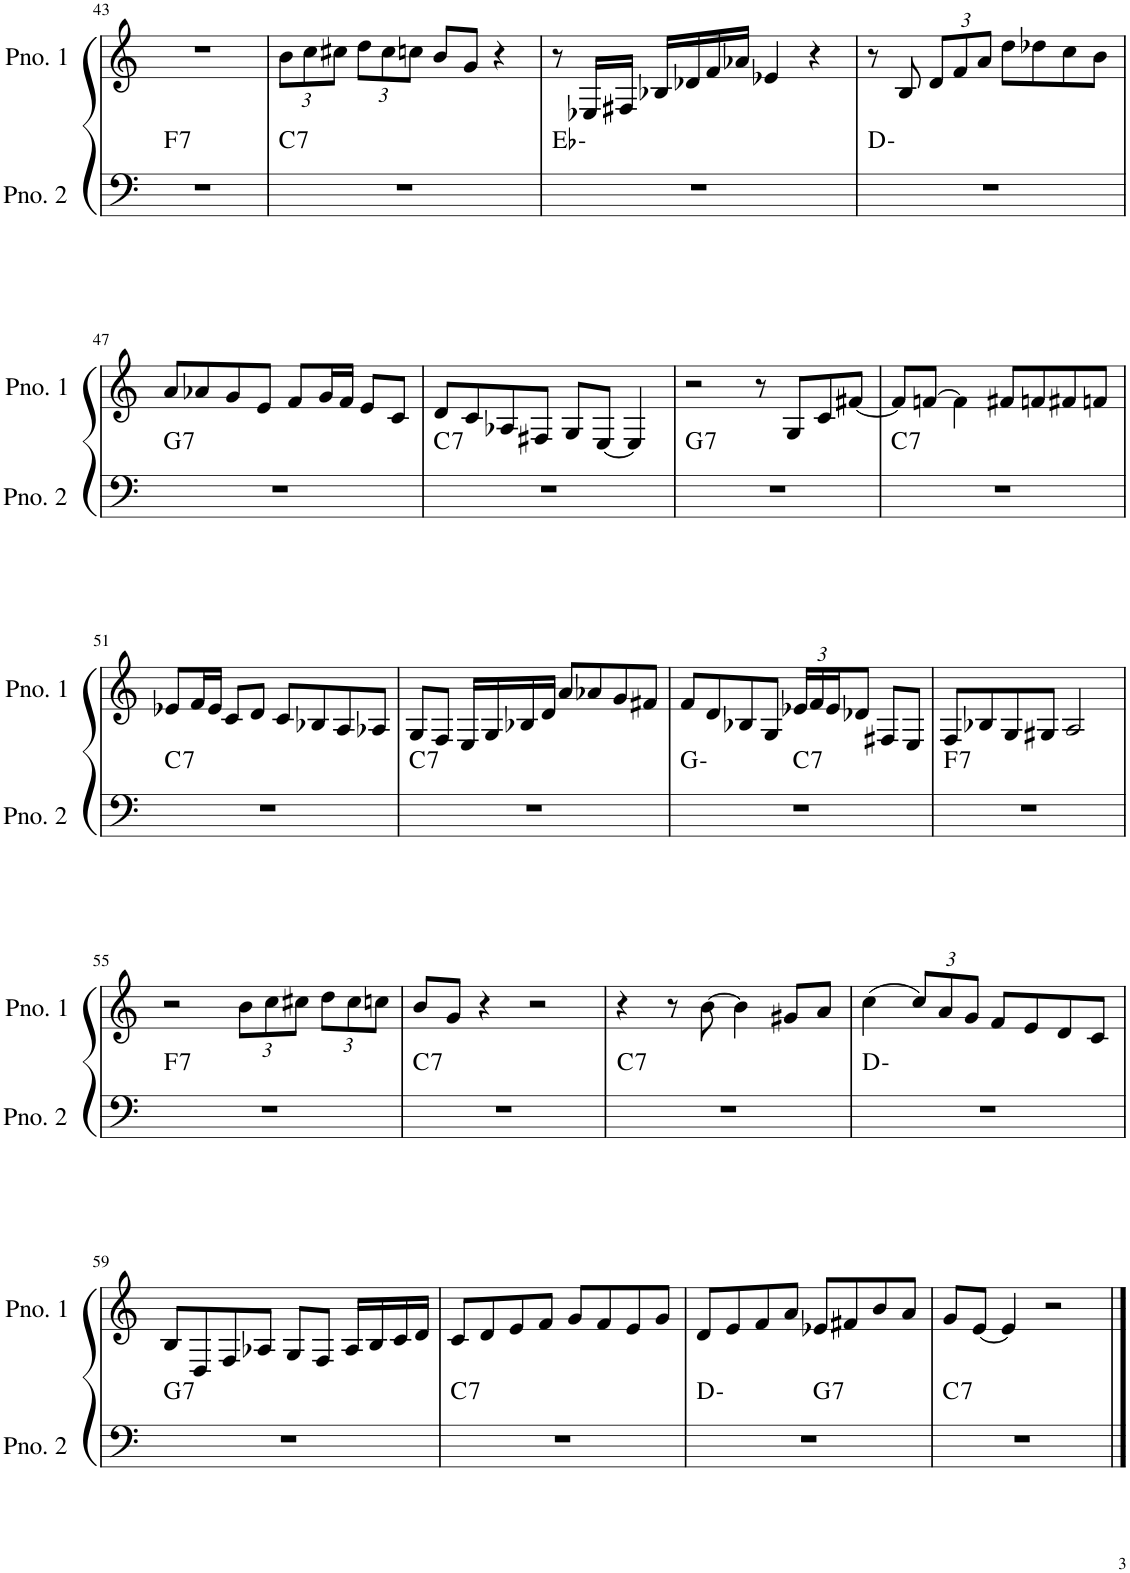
**kern	**harte	**kern
*part2	*part2	*part1
*staff2	*	*staff1
*I"ピアノ 2	*	*I"ピアノ 1
!!LO:PB:g=z
*clefF4	*	*clefG2
*k[]	*	*k[]
*M4/4	*	*M4/4
=43	=43	=43
!	!LO:H:kt=7	!
1r	F:7	1r
=44	=44	=44
*	*	*Xbrackettup
!	!LO:H:kt=7	!
1r	C:7	12b\L
.	.	12cc\
.	.	12cc#X\J
.	.	12dd\L
.	.	12cc#\
.	.	12ccn\J
.	.	8b/L
.	.	8g/J
.	.	4r
=45	=45	=45
1r	Eb:min	8r
.	.	16E-X/LL
.	.	16F#X/JJ
.	.	16B-X/LL
.	.	16d-X/
.	.	16f/
.	.	16a-X/JJ
.	.	4e-X/
.	.	4r
=46	=46	=46
1r	D:min	8r
.	.	8B/
.	.	12d/L
.	.	12f/
.	.	12a/J
.	.	8dd\L
.	.	8dd-X\
.	.	8cc\
.	.	8b\J
!!LO:LB:g=z
=47	=47	=47
!	!LO:H:kt=7	!
1r	G:7	8a/L
.	.	8a-X/
.	.	8g/
.	.	8e/J
.	.	8f/L
.	.	16g/L
.	.	16f/JJ
.	.	8e/L
.	.	8c/J
=48	=48	=48
!	!LO:H:kt=7	!
1r	C:7	8d/L
.	.	8c/
.	.	8A-X/
.	.	8F#X/J
.	.	8G/L
.	.	[8E/J
.	.	4E/]
=49	=49	=49
!	!LO:H:kt=7	!
1r	G:7	2r
.	.	8r
.	.	8G/L
.	.	8c/
.	.	[8f#X/J
=50	=50	=50
!	!LO:H:kt=7	!
1r	C:7	8f#/L]
.	.	[8fn/J
.	.	4f\]
.	.	8f#X/L
.	.	8fn/
.	.	8f#X/
.	.	8fn/J
!!LO:LB:g=z
=51	=51	=51
!	!LO:H:kt=7	!
1r	C:7	8e-X/L
.	.	16f/L
.	.	16e-/JJ
.	.	8c/L
.	.	8d/J
.	.	8c/L
.	.	8B-X/
.	.	8A/
.	.	8A-X/J
=52	=52	=52
!	!LO:H:kt=7	!
1r	C:7	8G/L
.	.	8F/J
.	.	16E/LL
.	.	16G/
.	.	16B-X/
.	.	16d/JJ
.	.	8a/L
.	.	8a-X/
.	.	8g/
.	.	8f#X/J
=53	=53	=53
*^	*	*
1r	2ryy	G:min	8f/L
.	.	.	8d/
.	.	.	8B-X/
.	.	.	8G/J
!	!	!LO:H:kt=7	!
.	2ryy	C:7	24e-X/LL
.	.	.	24f/
.	.	.	24e-/J
.	.	.	8d-X/J
.	.	.	8F#X/L
.	.	.	8E/J
=54	=54	=54	=54
!	!	!LO:H:kt=7	!
*v	*v	*	*
1r	F:7	8F/L
.	.	8B-X/
.	.	8G/
.	.	8G#X/J
.	.	2A/
!!LO:LB:g=z
=55	=55	=55
!	!LO:H:kt=7	!
1r	F:7	2r
.	.	12b\L
.	.	12cc\
.	.	12cc#X\J
.	.	12dd\L
.	.	12cc#\
.	.	12ccn\J
=56	=56	=56
!	!LO:H:kt=7	!
1r	C:7	8b/L
.	.	8g/J
.	.	4r
.	.	2r
=57	=57	=57
!	!LO:H:kt=7	!
1r	C:7	4r
.	.	8r
.	.	[8b\
.	.	4b\]
.	.	8g#X/L
.	.	8a/J
=58	=58	=58
1r	D:min	(4cc\
.	.	12cc/L)
.	.	12a/
.	.	12g/J
.	.	8f/L
.	.	8e/
.	.	8d/
.	.	8c/J
!!LO:LB:g=z
=59	=59	=59
!	!LO:H:kt=7	!
1r	G:7	8B/L
.	.	8D/
.	.	8F/
.	.	8A-X/J
.	.	8G/L
.	.	8F/J
.	.	16A-/LL
.	.	16B/
.	.	16c/
.	.	16d/JJ
=60	=60	=60
!	!LO:H:kt=7	!
1r	C:7	8c/L
.	.	8d/
.	.	8e/
.	.	8f/J
.	.	8g/L
.	.	8f/
.	.	8e/
.	.	8g/J
=61	=61	=61
*^	*	*
1r	2ryy	D:min	8d/L
.	.	.	8e/
.	.	.	8f/
.	.	.	8a/J
!	!	!LO:H:kt=7	!
.	2ryy	G:7	8e-X/L
.	.	.	8f#X/
.	.	.	8b/
.	.	.	8a/J
=62	=62	=62	=62
!	!	!LO:H:kt=7	!
*v	*v	*	*
1r	C:7	8g/L
.	.	[8e/J
.	.	4e/]
.	.	2r
==	==	==
*-	*-	*-
